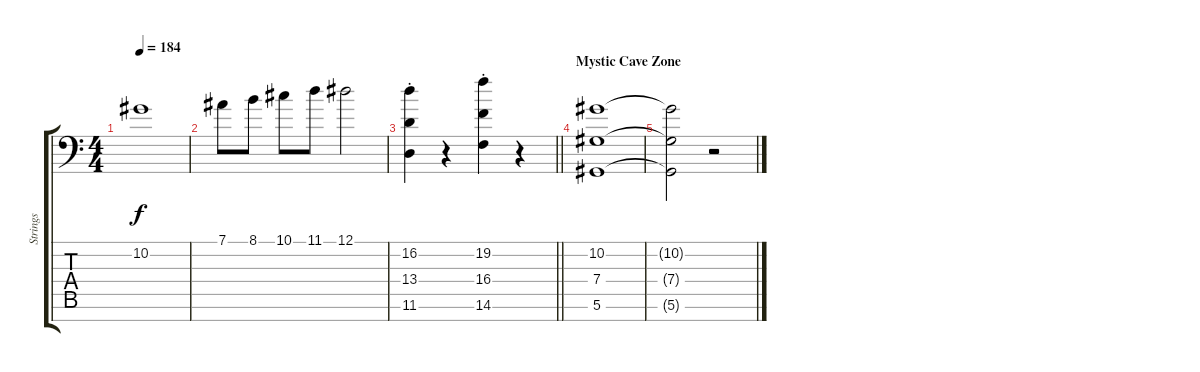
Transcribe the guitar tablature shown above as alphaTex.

\track ("Strings" "Strings") {instrument stringensemble1}
\staff {score tabs}
\tuning (Eb4 Bb3 Gb3 Db3 Ab2 Eb2 Bb1) {hide}
\ts (4 4)
\tempo 184
\clef f4
\ks c
10.2.1{dy f} |
7.1.8 8.1.8 10.1.8 11.1.8 12.1.2 |
\barLineRight lightlight
(16.2{st} 13.4{st} 11.6{st}).4{instrument stringensemble1} r.4 (19.2{st} 16.4{st} 14.6{st}).4 r.4 |
\section ("" "Mystic Cave Zone")
(10.2 7.4 5.6).1 |
(10.2{t} 7.4{t} 5.6{t}).2 r.2
